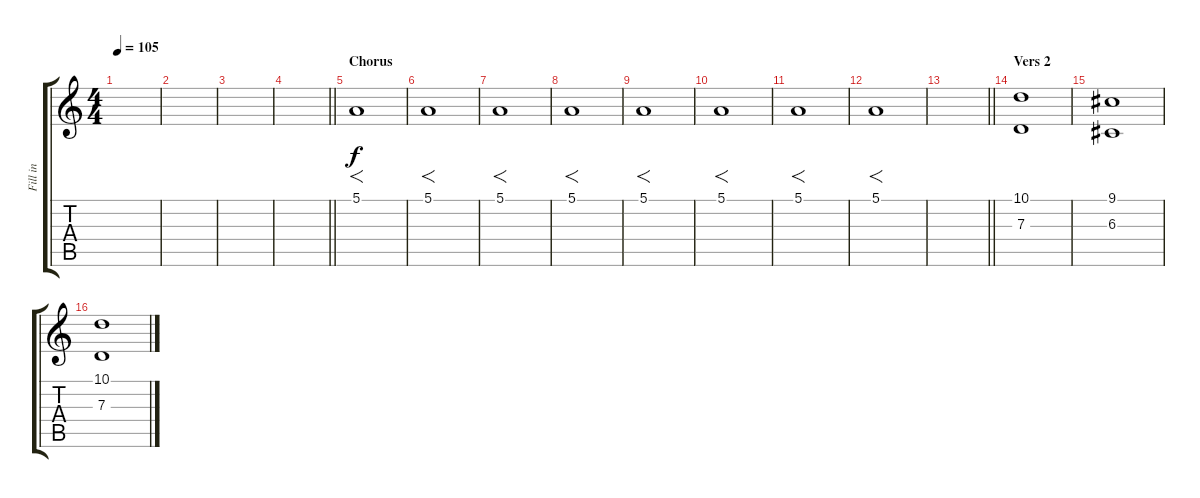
\track ("Fill in" "Fill in") {instrument stringensemble2}
\staff {score tabs}
\tuning (E4 B3 G3 D3 A2 E2) {hide}
\ts (4 4)
\tempo 105
\clef g2
\ks c
|
|
|
\barLineRight lightlight
|
\section ("" "Chorus")
5.1.1{f volume 8} |
5.1.1{f} |
5.1.1{f} |
5.1.1{f} |
5.1.1{f volume 10} |
5.1.1{f} |
5.1.1{f} |
5.1.1{f volume 12} |
\barLineRight lightlight
|
\section ("" "Vers 2")
(10.1 7.3).1{volume 9} |
(9.1 6.3).1 |
(10.1 7.3).1{volume 8}
